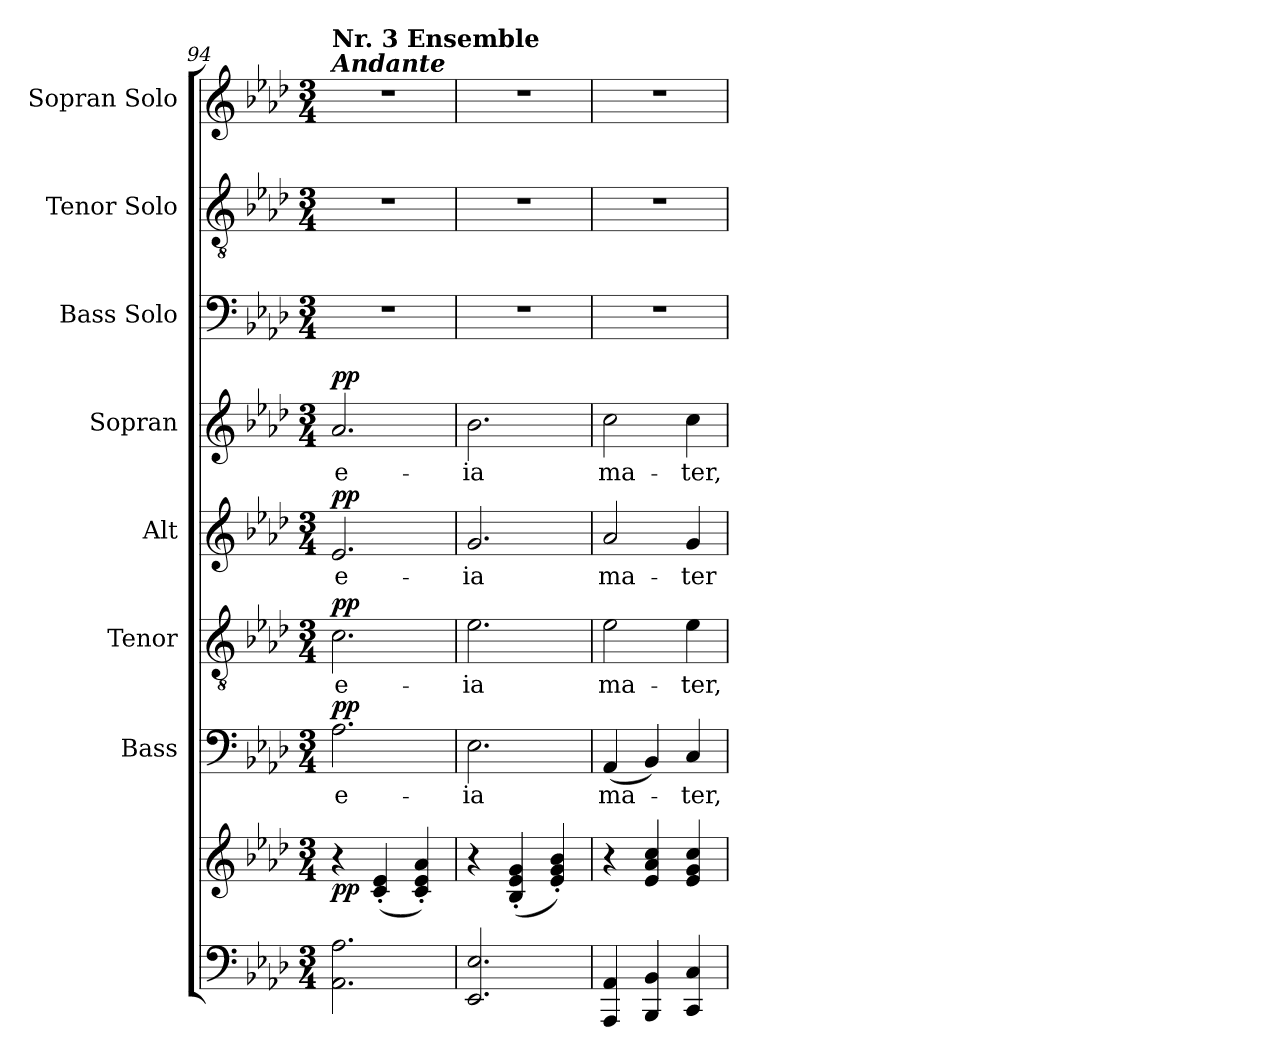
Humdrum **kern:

**kern	**kern	**dynam	**kern	**text	**dynam	**kern	**text	**dynam	**kern	**text	**dynam	**kern	**text	**dynam	**kern	**kern	**kern
*part8	*part8	*part8	*part7	*part7	*part7	*part6	*part6	*part6	*part5	*part5	*part5	*part4	*part4	*part4	*part3	*part2	*part1
*staff9	*staff8	*staff8/9	*staff7	*staff7	*staff7	*staff6	*staff6	*staff6	*staff5	*staff5	*staff5	*staff4	*staff4	*staff4	*staff3	*staff2	*staff1
*	*	*	*I"Bass	*	*	*I"Tenor	*	*	*I"Alt	*	*	*I"Sopran	*	*	*I"Bass Solo	*I"Tenor Solo	*I"Sopran Solo
*	*	*	*I'B.	*	*	*I'T.	*	*	*I'A.	*	*	*I'S.	*	*	*I'B. Solo	*I'T. Solo	*I'S. Solo
!!LO:PB:g=z
*clefF4	*clefG2	*	*clefF4	*	*	*clefGv2	*	*	*clefG2	*	*	*clefG2	*	*	*clefF4	*clefGv2	*clefG2
*k[b-e-a-d-]	*k[b-e-a-d-]	*	*k[b-e-a-d-]	*	*	*k[b-e-a-d-]	*	*	*k[b-e-a-d-]	*	*	*k[b-e-a-d-]	*	*	*k[b-e-a-d-]	*k[b-e-a-d-]	*k[b-e-a-d-]
*A-:	*A-:	*	*A-:	*	*	*A-:	*	*	*A-:	*	*	*A-:	*	*	*A-:	*A-:	*A-:
*M3/4	*M3/4	*	*M3/4	*	*	*M3/4	*	*	*M3/4	*	*	*M3/4	*	*	*M3/4	*M3/4	*M3/4
=94	=94	=94	=94	=94	=94	=94	=94	=94	=94	=94	=94	=94	=94	=94	=94	=94	=94
!	!	!	!	!	!	!	!	!	!	!	!	!	!	!	!	!	!LO:TX:a:Bi:t=Andante
!	!	!	!	!	!	!	!	!	!	!	!	!	!	!	!	!	!LO:TX:a:B:t=Nr. 3 Ensemble
!	!	!LO:DY:b	!	!LO:LY:b	!LO:DY:a	!	!LO:LY:b	!LO:DY:a	!	!LO:LY:b	!LO:DY:a	!	!LO:LY:b	!LO:DY:a	!	!	!
2.AA-\ 2.A-\	4r	pp	2.A-\	e-	pp	2.c\	e-	pp	2.e-/	e-	pp	2.a-/	e-	pp	2.r	2.r	2.r
.	(<4c/'< 4e-/'<	.	.	.	.	.	.	.	.	.	.	.	.	.	.	.	.
.	4c/'< 4e-/'< 4a-/'<)	.	.	.	.	.	.	.	.	.	.	.	.	.	.	.	.
=95	=95	=95	=95	=95	=95	=95	=95	=95	=95	=95	=95	=95	=95	=95	=95	=95	=95
!	!	!	!	!LO:LY:b	!	!	!LO:LY:b	!	!	!LO:LY:b	!	!	!LO:LY:b	!	!	!	!
2.EE-/ 2.E-/	4r	.	2.E-\	-ia	.	2.e-\	-ia	.	2.g/	-ia	.	2.b-\	-ia	.	2.r	2.r	2.r
.	(<4B-/'< 4e-/'< 4g/'<	.	.	.	.	.	.	.	.	.	.	.	.	.	.	.	.
.	4e-/'< 4g/'< 4b-/'<)	.	.	.	.	.	.	.	.	.	.	.	.	.	.	.	.
=96	=96	=96	=96	=96	=96	=96	=96	=96	=96	=96	=96	=96	=96	=96	=96	=96	=96
!	!	!	!	!LO:LY:b	!	!	!LO:LY:b	!	!	!LO:LY:b	!	!	!LO:LY:b	!	!	!	!
4AAA-/ 4AA-/	4r	.	(<4AA-/	ma-	.	2e-\	ma-	.	2a-/	ma-	.	2cc\	ma-	.	2.r	2.r	2.r
4BBB-/ 4BB-/	4e-/ 4a-/ 4cc/	.	4BB-/)	.	.	.	.	.	.	.	.	.	.	.	.	.	.
!	!	!	!	!LO:LY:b	!	!	!LO:LY:b	!	!	!LO:LY:b	!	!	!LO:LY:b	!	!	!	!
4CC/ 4C/	4e-/ 4g/ 4cc/	.	4C/	-ter,	.	4e-\	-ter,	.	4g/	-ter	.	4cc\	-ter,	.	.	.	.
=	=	=	=	=	=	=	=	=	=	=	=	=	=	=	=	=	=
*-	*-	*-	*-	*-	*-	*-	*-	*-	*-	*-	*-	*-	*-	*-	*-	*-	*-
